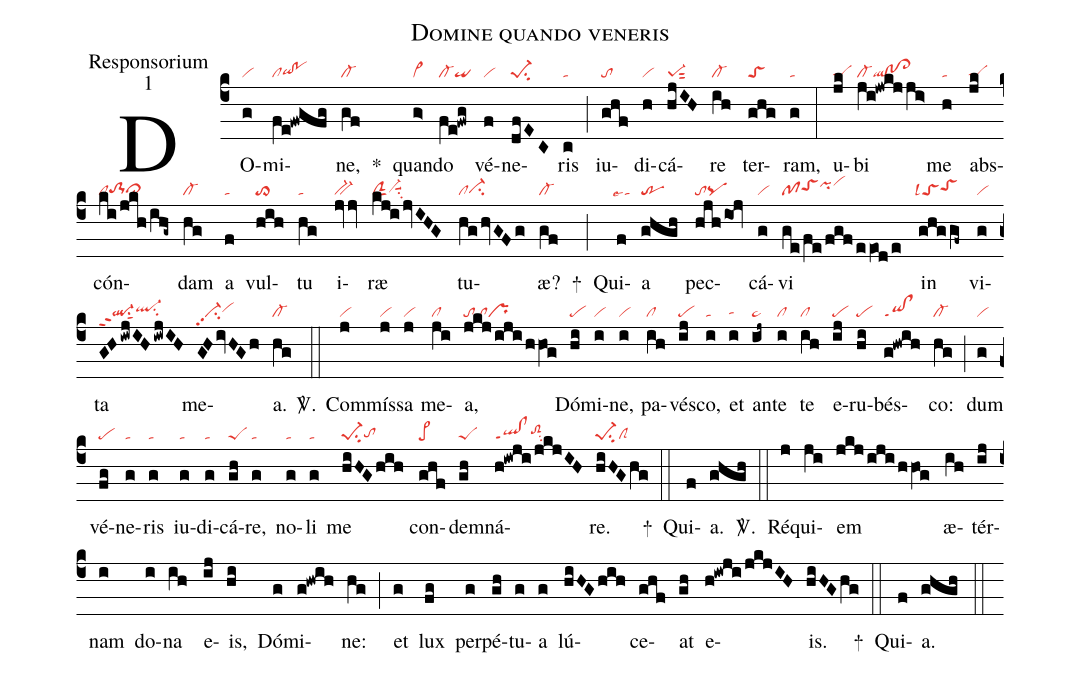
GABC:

name: Domine quando veneris;
office-part: Responsorium;
mode: 1;
nabc-lines: 1;
%%
(c4)
DO(g|vi)mi(fe!fwgfg|clqihg!pohg)ne,(gf|cl-) *()
quan(g>|vi>)do(fe!fwg|cl-qi) vé(f|vi)ne(dfEC|pe-1su2)ris(c|ta) (;)
iu(ghf|to)di(h|vi)cá(hjIH|pe-1sut2)re(ih|cl-) ter(ghg|toS)ram,(g|ta) (:)
u(jk|peS)bi(ji!jwkj/ji>|cl-ql!cl!cl>) me(h|ta) abs(jk|peS)cón(ki/jkh/ihg~|clto-1hgcl>hg)dam(hg|cl-) a(f|ta) vul(hih|to>)tu(hg|ta)
i(jvv|bv-)ræ(kj!ijvIHG|clSsut1vi-hgsuu1su2) tu(hghvGFg|clci-hg)æ?(gf|cl-) +(;)
Qui(f|`talse4)a(g!@hgh|tr) pec(hjhio!jv|topq)cá(g|vi)vi(ge/fe/fgf/eeOd/e|pftoShhpihivihj) in(ghggf~|`toSlsl4toShh) vi(g|vi)ta(GHiwjIHiwjIH|ql-ppt2su1sut1ql-hhsu2)
me(GHivHGh|vi-pp2su2vihh)a.(hg|cl-) <sp>V/</sp>.(::)
Com(j|vi)mís(j|vi)sa(j|vi) me(ji|cl)a,(jkj/iji/hhOg|totopr) Dó(hi|pe)mi(i|vi)ne,(i|vi)
pa(ih|cl)vés(ij|pe)co,(i|ta) et(i|tahg) an(ij~|ta>)te(i|cl) te(ih|cl) e(ij|pe)ru(hi|pe)bés(g!hwih|qi!clppt1)co:(hg|cl-) (;)
dum(g|vi) vé(fg|pe)ne(g|ta)ris(g|ta) iu(g|ta)di(g|ta)cá(gh|peS)re,(g|ta) no(g|ta)li(g|ta) me(hiHGhih|pe-1su2tohg)
con(ghf|pe>)dem(gh|peS)ná(h!iwji/jkjIH|ql!clppt1toS2hhsu2)re.(hiHGhg|pe-1su2clS) +(::)
Qui(f)a.(g!@hgh) <sp>V/</sp>.(::)
Ré(j)qui(ji)em(jkj/iji/hhOg) æ(ih)tér(ij)nam(i) do(i)na(ih) e(ij)is,(hi)
Dó(g)mi(g!hwih)ne:(hg) (;)
et(g) lux(fg) per(g)pé(gh)tu(g)a(g) lú(hiHGhih)ce(ghf)at(gh)
e(h!iwji/jkjIH)is.(hiHGhg) +(::)
Qui(f)a.(g!@hgh) (::)
